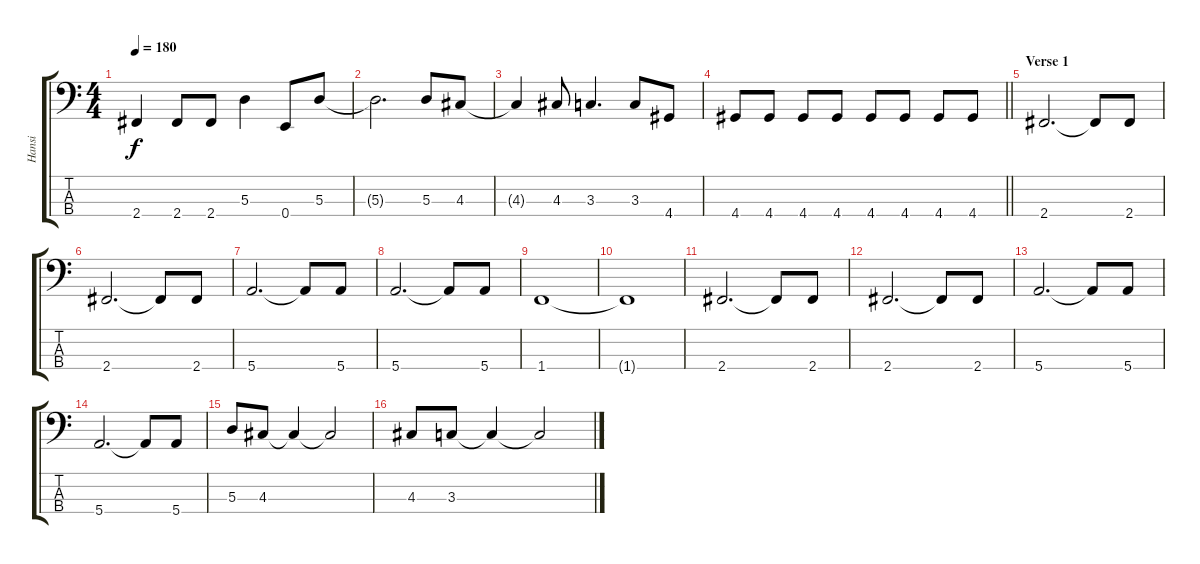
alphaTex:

\track ("Hansi" "Hansi") {instrument electricbassfinger}
\staff {score tabs}
\tuning (G2 D2 A1 E1) {hide}
\ts (4 4)
\tempo 180
\clef f4
\ks c
2.4.4{dy f} 2.4.8 2.4.8 5.3.4 0.4.8 5.3.8 |
5.3{t}.2{d} 5.3.8 4.3.8 |
4.3{t}.4 4.3.8 3.3.4{d} 3.3.8 4.4.8 |
\barLineRight lightlight
4.4.8 4.4.8 4.4.8 4.4.8 4.4.8 4.4.8 4.4.8 4.4.8 |
\section ("" "Verse 1")
2.4.2{d} 2.4{t}.8 2.4.8 |
2.4.2{d} 2.4{t}.8 2.4.8 |
5.4.2{d} 5.4{t}.8 5.4.8 |
5.4.2{d} 5.4{t}.8 5.4.8 |
1.4.1 |
1.4{t}.1 |
2.4.2{d} 2.4{t}.8 2.4.8 |
2.4.2{d} 2.4{t}.8 2.4.8 |
5.4.2{d} 5.4{t}.8 5.4.8 |
5.4.2{d} 5.4{t}.8 5.4.8 |
5.3.8 4.3.8 4.3{t}.4 4.3{t}.2 |
4.3.8 3.3.8 3.3{t}.4 3.3{t}.2
